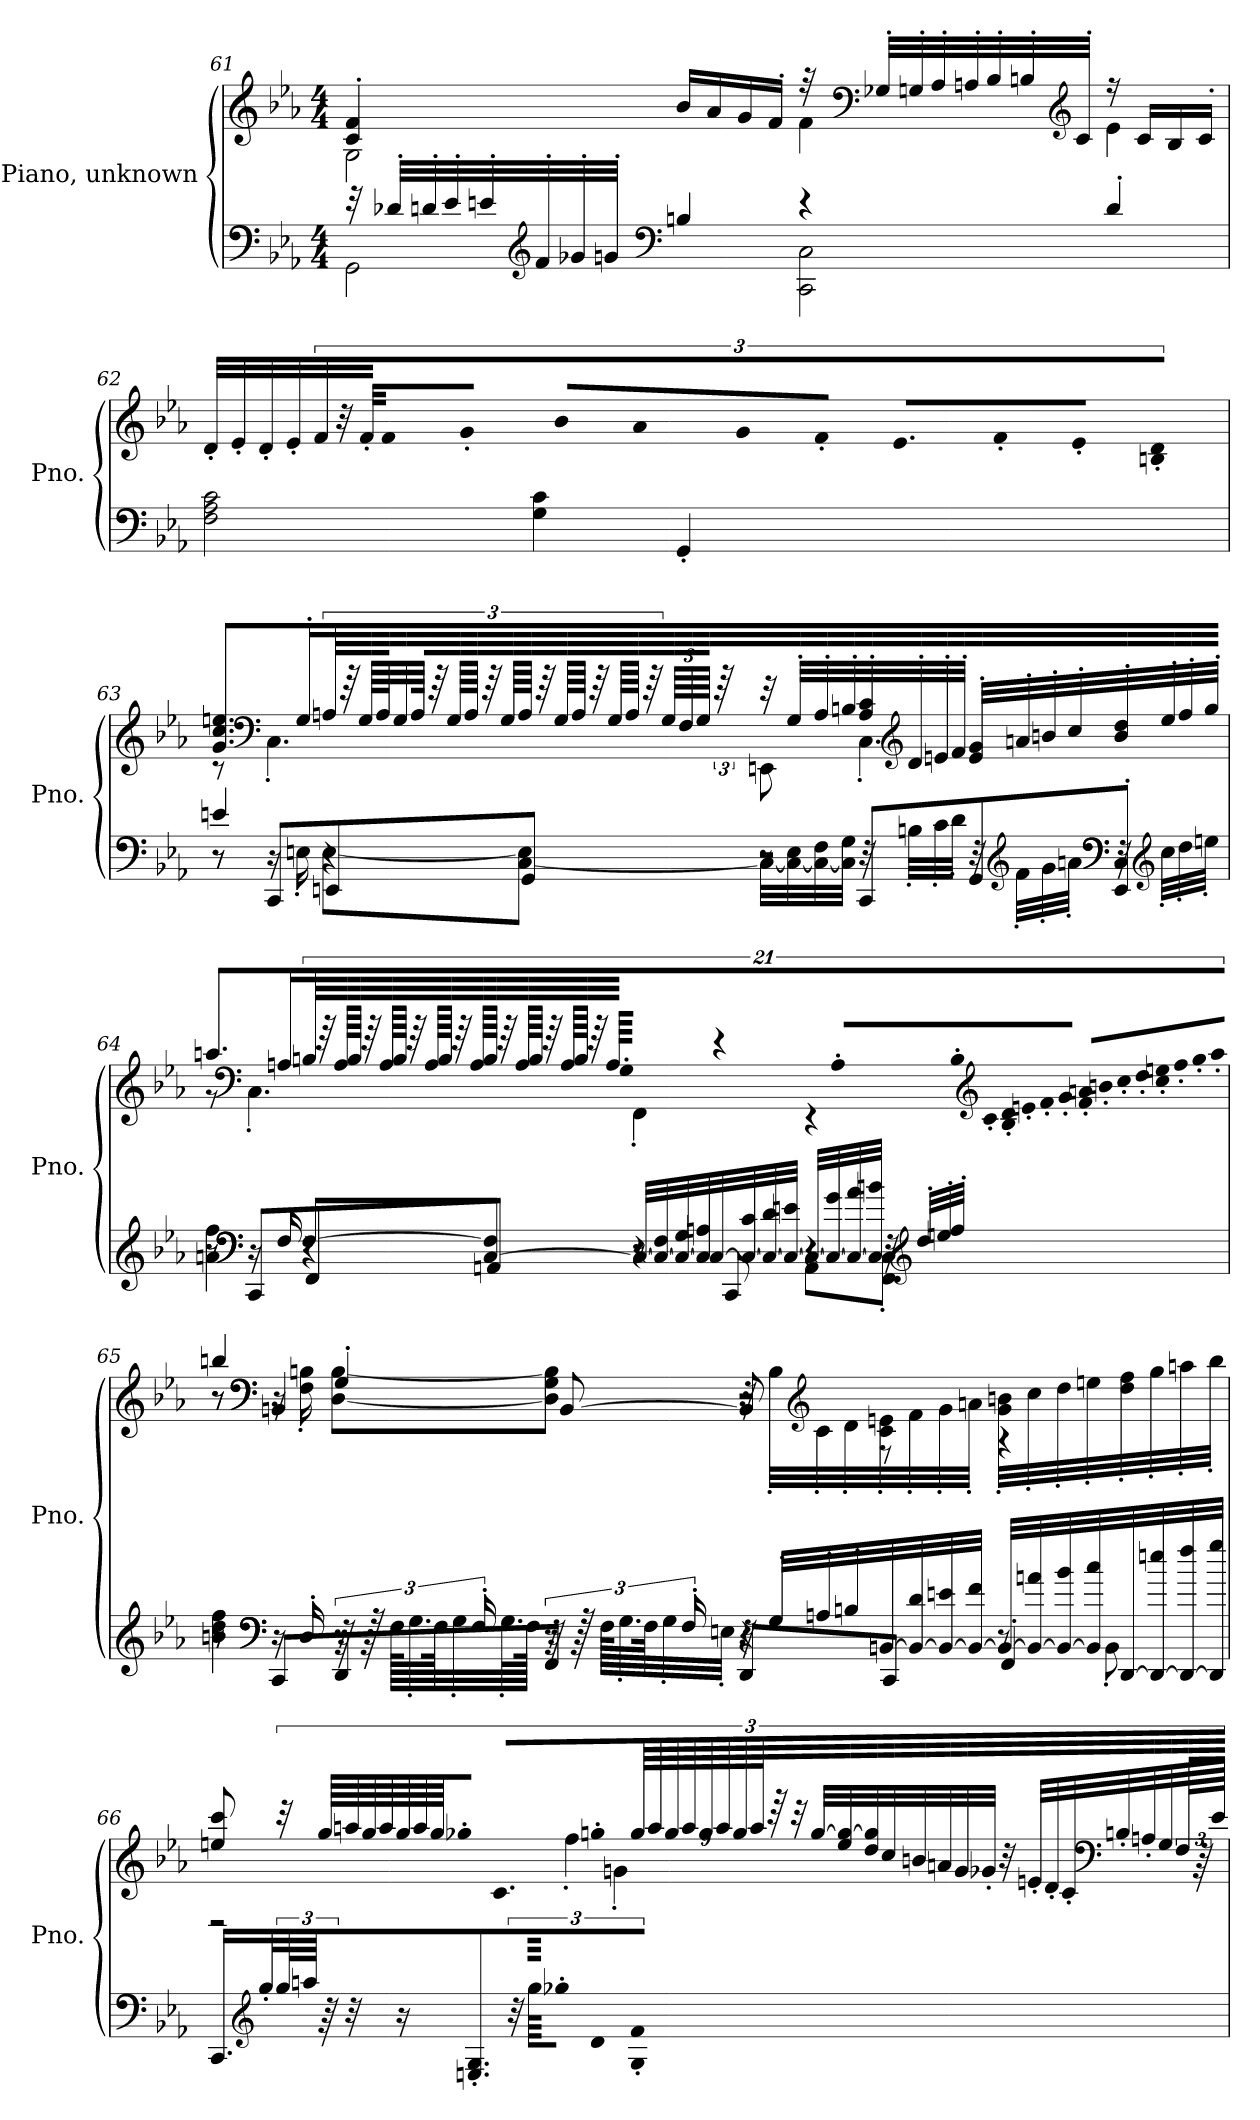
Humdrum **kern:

**kern	**kern
*part1	*part1
*staff2	*staff1
*I"Piano, unknown	*
*I'Pno.	*
!!LO:LB:g=z
*clefF4	*clefG2
*k[b-e-a-]	*k[b-e-a-]
*M4/4	*M4/4
=61	=61
*^	*^
32r	2GG\	4c/' 4f/'	2G\
32d-X'/LLL	.	.	.
32dn'/	.	.	.
32e-'/	.	.	.
32en'/	.	.	.
*clefG2	*	*	*
32f'/	.	.	.
32g-X'/	.	.	.
32gn'/JJJ	.	.	.
*clefF4	*	*	*
4Bn/	.	16b-/LL	.
.	.	16a-/	.
.	.	16g/	.
.	.	16f'/JJ	.
4r	2CC\ 2C\	32r	4f\
*	*	*clefF4	*
.	.	32G-X'/LLL	.
.	.	32Gn'/	.
.	.	32A-'/	.
.	.	32An'/	.
.	.	32B-'/	.
.	.	32Bn'/	.
*	*	*clefG2	*
.	.	32c'/JJJ	.
4d'/	.	16r	4e-\
.	.	16c/LL	.
.	.	16B/	.
.	.	16c'/JJ	.
*v	*v	*	*
*	*v	*v
!!LO:PB:g=z
=62	=62
2F\ 2A-\ 2c\	32d'/LLL
.	32e-'/
.	32d'/
.	32e-'/
.	48f/JJJ
.	48r
.	48f'/LLL
.	32f/
.	32g'/JJJ
.	16b-/LL
.	16a-/
.	16g/
.	16f'/JJ
4G\ 4c\	8.e-/L
.	32f'/LL
.	32e-'/JJJ
4GG'/	4Bn/' 4d/'
!!LO:LB:g=z
=63	=63
*^	*^
*	*^	*	*
4en/	8r	8r	8.g/ 8.cc/ 8.een/L	8r
*	*	*	*clefF4	*
.	16r	8CC/L	.	4.C'\
.	16En'\	.	16G'/L	.
4r	[8E\L	8EEn/	96An/JJkk	.
.	.	.	96r	.
.	.	.	96G/LLLL	.
*	*	*	*Xbrackettup	*
.	.	.	96A/J	.
.	.	.	48G/	.
*	*	*	*brackettup	*
.	.	.	96A/JJJk	.
.	.	.	96r	.
.	.	.	96G/LLLL	.
.	.	.	96A/JJJJ	.
.	.	.	96r	.
.	.	.	96G/LLLL	.
.	[8C\ 8E\]J	8GG/J	96A/JJJJ	.
.	.	.	96r	.
.	.	.	96G/LLLL	.
.	.	.	96A/JJJJ	.
.	.	.	96r	.
.	.	.	96G/LLLL	.
.	.	.	96A/JJJJ	.
.	.	.	96r	.
.	.	.	96G/LLLL	.
.	.	.	96F/	.
.	.	.	96G/JJJJ	.
.	.	.	96r	.
2r	32C\LLL_	8r	32r	8EEn\
.	32C\_ 32E\	.	32G'/LLL	.
.	32C\_ 32F\	.	32A'/	.
.	32C\] 32G\JJJ	.	32Bn'/	.
.	32r	8CC/L	32A/' 32c/'	4.C'\
*	*	*	*clefG2	*
.	32Bn'\LLL	.	32d'/	.
.	32c'\	.	32en'/	.
.	32d'\JJJ	.	32f'/JJJ	.
.	32r	8GG/	32e/' 32g/'LLL	.
*clefG2	*	*	*	*
.	32f'\LLL	.	32an'/	.
.	32g'\	.	32bn'/	.
.	32an'\JJJ	.	32cc'/	.
*clefF4	*	*	*	*
.	32r	8EE/' 8C/'J	32b/' 32dd/'	.
*clefG2	*	*	*	*
.	32cc'\LLL	.	32ee'/	.
.	32dd'\	.	32ff'/	.
.	32een'\JJJ	.	32gg'/JJJ	.
!!LO:LB:g=z	!!
=64	=64	=64	=64	=64
8r	4an\ 4ff\	8r	8.aan/L	8r
*clefF4	*	*	*clefF4	*
16r	.	8CC/L	.	4.C'\
16F/	.	.	16An/L	.
[8F/L	4r	8FF/	96Bn/JJkk	.
.	.	.	96r	.
.	.	.	96A/LLLL	.
.	.	.	96B/JJJJ	.
.	.	.	96r	.
.	.	.	96A/LLLL	.
.	.	.	96B/JJJJ	.
.	.	.	96r	.
.	.	.	96A/LLLL	.
.	.	.	96B/JJJJ	.
.	.	.	96r	.
.	.	.	96A/LLLL	.
[8C/ 8F/]J	.	8AAn/J	96B/JJJJ	.
.	.	.	96r	.
.	.	.	96A/LLLL	.
.	.	.	96B/JJJJ	.
.	.	.	96r	.
.	.	.	96A/LLLL	.
.	.	.	96B/JJJJ	.
.	.	.	96r	.
.	.	.	96A/KLLL	.
.	.	.	32G'/JJJ	.
32C/LLL_	4r	8r	32r	4FF'\
32C/_ 32F/	.	.	32A'/LLL	.
32C/_ 32G/	.	.	32B'/	.
*	*	*	*clefG2	*
32C/] 32An/	.	.	32c'/	.
[32C/	.	8CC/	32B/' 32d/'	.
32C/_ 32c/	.	.	32en'/	.
32C/_ 32d/	.	.	32f'/	.
32C/_ 32en/JJJ	.	.	32g'/JJJ	.
32C/LLL_	8AA\L	4r	32f/' 32an/'LLL	4r
32C/_ 32g/	.	.	32bn'/	.
32C/_ 32a/	.	.	32cc'/	.
32C/] 32bn/JJJ	.	.	32dd'/	.
32r	8FF\' 8C\'J	.	32cc/' 32een/'	.
*clefG2	*	*	*	*
32dd'/LLL	.	.	32ff'/	.
32een'/	.	.	32gg'/	.
32ff'/JJJ	.	.	32aa'/JJJ	.
!!LO:LB:g=z
=65	=65	=65	=65	=65
*	*	*	*	*^
8r	4bn\ 4dd\ 4ff\	8r	4bbn/	8r	8r
*clefF4	*	*	*clefF4	*	*
16r	.	8CC/L	.	16r	4BBn/
16D'/	.	.	.	16F\' 16Bn\'	.
12r	64r	8DD/	4G'/	[8D\ [8B\L	.
.	128r	.	.	.	.
.	128F\KLLLL	.	.	.	.
.	64.G'\	.	.	.	.
.	128F\JK	.	.	.	.
.	32G'\	.	.	.	.
24F'/	.	.	.	.	.
.	64.G'\L	.	.	.	.
.	128F\JJJJk	.	.	.	.
12r	64r	8FF/J	.	8D\] 8G\ 8B\]J	[8BB/
.	128r	.	.	.	.
.	128F\KLLLL	.	.	.	.
.	64.G'\	.	.	.	.
.	128F\JK	.	.	.	.
.	32G'\	.	.	.	.
24F'/	.	.	.	.	.
.	32En'\JJJ	.	.	.	.
32r	4r	8DD/L	2r	32r	8BB/]
32G'/LLL	.	.	.	32B'\LLL	.
*	*	*	*clefG2	*	*
32An'/	.	.	.	32c'\	.
32Bn'/	.	.	.	32d'\	.
[32BBn/	.	8CC/J	.	32c\' 32en\'	8r
32BB/_ 32d/	.	.	.	32f'\	.
32BB/_ 32en/	.	.	.	32g'\	.
32BB/_ 32f/JJJ	.	.	.	32an'\JJJ	.
32BB/LLL_	8r	4FF'/	.	32g\' 32bn\'LLL	4r
32BB/_ 32an/	.	.	.	32cc'\	.
32BB/_ 32b/	.	.	.	32dd'\	.
32BB/] 32cc/	.	.	.	32een'\	.
[32DD/	8BB'\	.	.	32dd\' 32ff\'	.
32DD/_ 32een/	.	.	.	32gg'\	.
32DD/_ 32ff/	.	.	.	32aan'\	.
32DD/] 32gg/JJJ	.	.	.	32bb'\JJJ	.
*v	*v	*v	*	*	*
*	*	*v	*v
!!LO:LB:g=z
=66	=66	=66
16.CC/LL	8een/ 8ccc/	2r
*clefG2	*	*
32gg'/L	.	.
96gg/L	48r	.
96aan/JJJJ	.	.
96r	96gg/LLLL	.
*	*Xbrackettup	*
32r	96aan/	.
.	96gg/	.
.	96aa/	.
16r	96gg/	.
.	96aa/	.
.	96gg/J	.
.	32gg-X'/JJJ	.
8.En/' 8.G/'	16.c/LL	.
.	32ggn'/L	.
.	96gg/L	.
.	96aa/	.
.	96gg/	.
.	96aa/	.
.	96gg/	.
.	96aa/	.
*	*brackettup	*
48r	96gg/	.
.	96aa/JJJJ	.
96gg\KLLL	96r	.
32gg-X'\JJJ	32r	.
4d/	[32gg/LLL	4ff'\
.	32ee/ 32gg/_	.
.	32dd/ 32gg/]	.
.	32cc/	.
.	32bn/	.
.	32an/	.
.	32g/	.
.	32g-X'/JJJ	.
4G/' 4f/'	32r	4gn'\
.	32en'/LLL	.
.	32d'/	.
.	32c'/	.
*	*clefF4	*
.	32Bn'/	.
.	32An'/	.
.	32G/	.
.	96F/JJJk	.
.	96r	.
.	96e/	.
*	*v	*v
=	=
*-	*-
